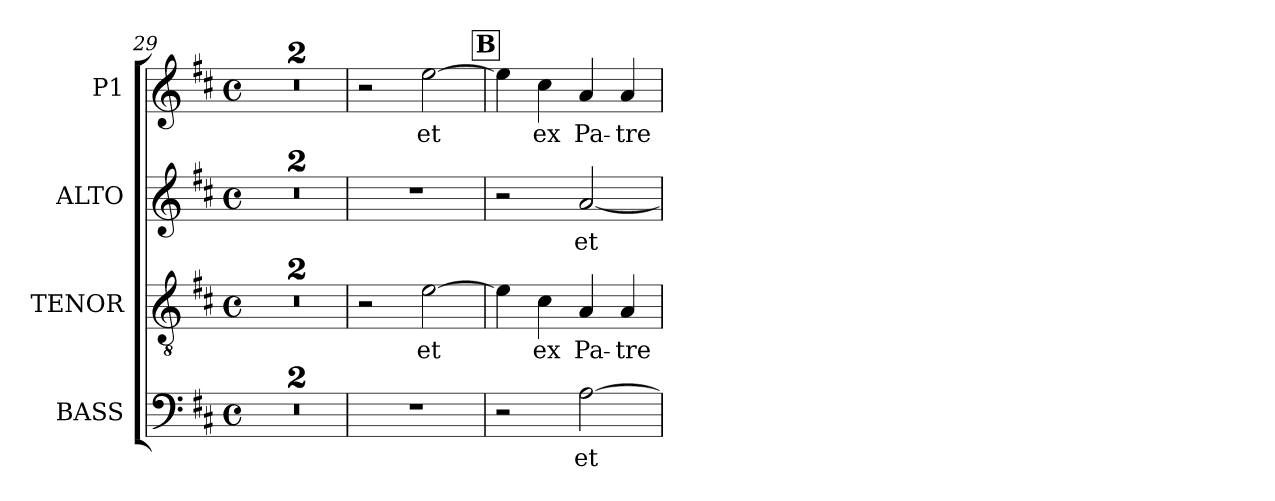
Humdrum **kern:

**kern	**text	**kern	**text	**kern	**text	**kern	**text
*part4	*part4	*part3	*part3	*part2	*part2	*part1	*part1
*staff4	*staff4	*staff3	*staff3	*staff2	*staff2	*staff1	*staff1
*I"BASS	*	*I"TENOR	*	*I"ALTO	*	*I"P1	*
*clefF4	*	*clefGv2	*	*clefG2	*	*clefG2	*
*	*	*ITrd7c12	*	*	*	*	*
*k[f#c#]	*	*k[f#c#]	*	*k[f#c#]	*	*k[f#c#]	*
*D:	*	*D:	*	*D:	*	*D:	*
*M4/4	*	*M4/4	*	*M4/4	*	*M4/4	*
*met(c)	*	*met(c)	*	*met(c)	*	*met(c)	*
=29	=29	=29	=29	=29	=29	=29	=29
1r	.	1r	.	1r	.	1r	.
=30	=30	=30	=30	=30	=30	=30	=30
1r	.	1r	.	1r	.	1r	.
=31	=31	=31	=31	=31	=31	=31	=31
1r	.	2r	.	1r	.	2r	.
!	!	!	!LO:LY:b:color=#000000	!	!	!	!
!	!	!	!	!	!	!	!LO:LY:b:color=#000000
.	.	[2Ei\	et	.	.	[2eei\	et
!!LO:REH:place=s1:B:color=#000000:enc=box:fs=17.1407:t=B
=32	=32	=32	=32	=32	=32	=32	=32
2r	.	4Ei\]	.	2r	.	4eei\]	.
!	!	!	!LO:LY:b:color=#000000	!	!	!	!
!	!	!	!	!	!	!	!LO:LY:b:color=#000000
.	.	4C#i\	ex	.	.	4cc#i\	ex
!	!LO:LY:b:color=#000000	!	!	!	!	!	!
!	!	!	!LO:LY:b:color=#000000	!	!	!	!
!	!	!	!	!	!LO:LY:b:color=#000000	!	!
!	!	!	!	!	!	!	!LO:LY:b:color=#000000
[2Ai\	et	4AAi/	Pa-	[2ai/	et	4ai/	Pa-
!	!	!	!LO:LY:b:color=#000000	!	!	!	!
!	!	!	!	!	!	!	!LO:LY:b:color=#000000
.	.	4AAi/	-tre	.	.	4ai/	-tre
=	=	=	=	=	=	=	=
*-	*-	*-	*-	*-	*-	*-	*-
